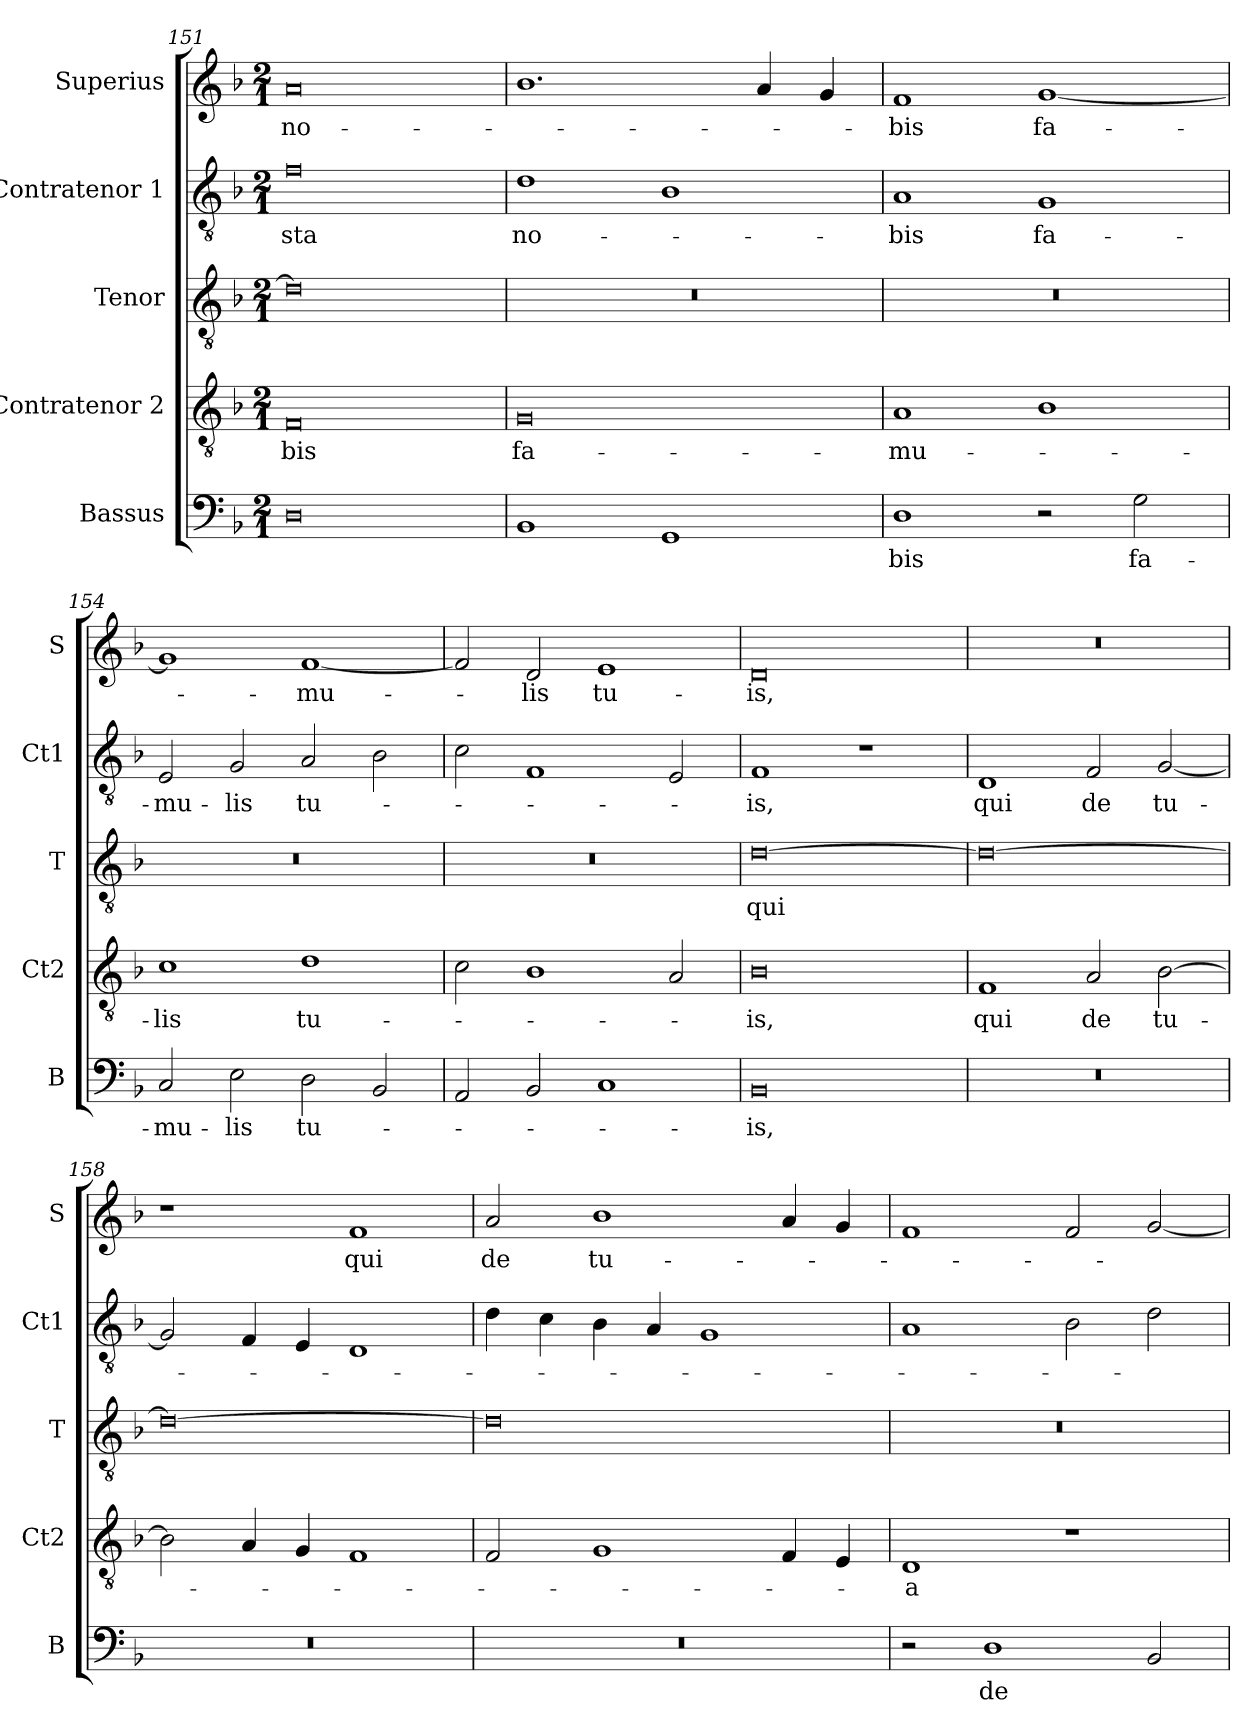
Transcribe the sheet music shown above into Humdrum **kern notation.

**kern	**text	**kern	**text	**kern	**text	**kern	**text	**kern	**text
*part5	*part5	*part4	*part4	*part3	*part3	*part2	*part2	*part1	*part1
*staff5	*staff5	*staff4	*staff4	*staff3	*staff3	*staff2	*staff2	*staff1	*staff1
*I"Bassus	*	*I"Contratenor 2	*	*I"Tenor	*	*I"Contratenor 1	*	*I"Superius	*
*I'B	*	*I'Ct2	*	*I'T	*	*I'Ct1	*	*I'S	*
*clefF4	*	*clefGv2	*	*clefGv2	*	*clefGv2	*	*clefG2	*
*k[b-]	*	*k[b-]	*	*k[b-]	*	*k[b-]	*	*k[b-]	*
*M2/1	*	*M2/1	*	*M2/1	*	*M2/1	*	*M2/1	*
=151	=151	=151	=151	=151	=151	=151	=151	=151	=151
0D	.	0F	-bis	0d]	.	0f	-sta	0a	no-
=152	=152	=152	=152	=152	=152	=152	=152	=152	=152
1BB-	.	0G	fa-	0r	.	1d	no-	1.b-	.
1GG	.	.	.	.	.	1B-	.	.	.
.	.	.	.	.	.	.	.	4a	.
.	.	.	.	.	.	.	.	4g	.
=153	=153	=153	=153	=153	=153	=153	=153	=153	=153
1D	-bis	1A	-mu-	0r	.	1A	-bis	1f	-bis
2r	.	1B-	.	.	.	1G	fa-	[1g	fa-
2G	fa-	.	.	.	.	.	.	.	.
=154	=154	=154	=154	=154	=154	=154	=154	=154	=154
2C	-mu-	1c	-lis	0r	.	2E	-mu-	1g]	.
2E	-lis	.	.	.	.	2G	-lis	.	.
2D	tu-	1d	tu-	.	.	2A	tu-	[1f	-mu-
2BB-	.	.	.	.	.	2B-	.	.	.
=155	=155	=155	=155	=155	=155	=155	=155	=155	=155
2AA	.	2c	.	0r	.	2c	.	2f]	.
2BB-	.	1B-	.	.	.	1F	.	2d	-lis
1C	.	.	.	.	.	.	.	1e	tu-
.	.	2A	.	.	.	2E	.	.	.
=156	=156	=156	=156	=156	=156	=156	=156	=156	=156
0BB-	-is,	0B-	-is,	[0d	qui	1F	-is,	0d	-is,
.	.	.	.	.	.	1r	.	.	.
=157	=157	=157	=157	=157	=157	=157	=157	=157	=157
0r	.	1F	qui	0d_	.	1D	qui	0r	.
.	.	2A	de	.	.	2F	de	.	.
.	.	[2B-	tu-	.	.	[2G	tu-	.	.
=158	=158	=158	=158	=158	=158	=158	=158	=158	=158
0r	.	2B-]	.	0d_	.	2G]	.	1r	.
.	.	4A	.	.	.	4F	.	.	.
.	.	4G	.	.	.	4E	.	.	.
.	.	1F	.	.	.	1D	.	1f	qui
=159	=159	=159	=159	=159	=159	=159	=159	=159	=159
0r	.	2F	.	0d]	.	4d	.	2a	de
.	.	.	.	.	.	4c	.	.	.
.	.	1G	.	.	.	4B-	.	1b-	tu-
.	.	.	.	.	.	4A	.	.	.
.	.	.	.	.	.	1G	.	.	.
.	.	4F	.	.	.	.	.	4a	.
.	.	4E	.	.	.	.	.	4g	.
=160	=160	=160	=160	=160	=160	=160	=160	=160	=160
2r	.	1D	-a	0r	.	1A	.	1f	.
1D	de	.	.	.	.	.	.	.	.
.	.	1r	.	.	.	2B-	.	2f	.
2BB-	.	.	.	.	.	2d	.	[2g	.
=	=	=	=	=	=	=	=	=	=
*-	*-	*-	*-	*-	*-	*-	*-	*-	*-
